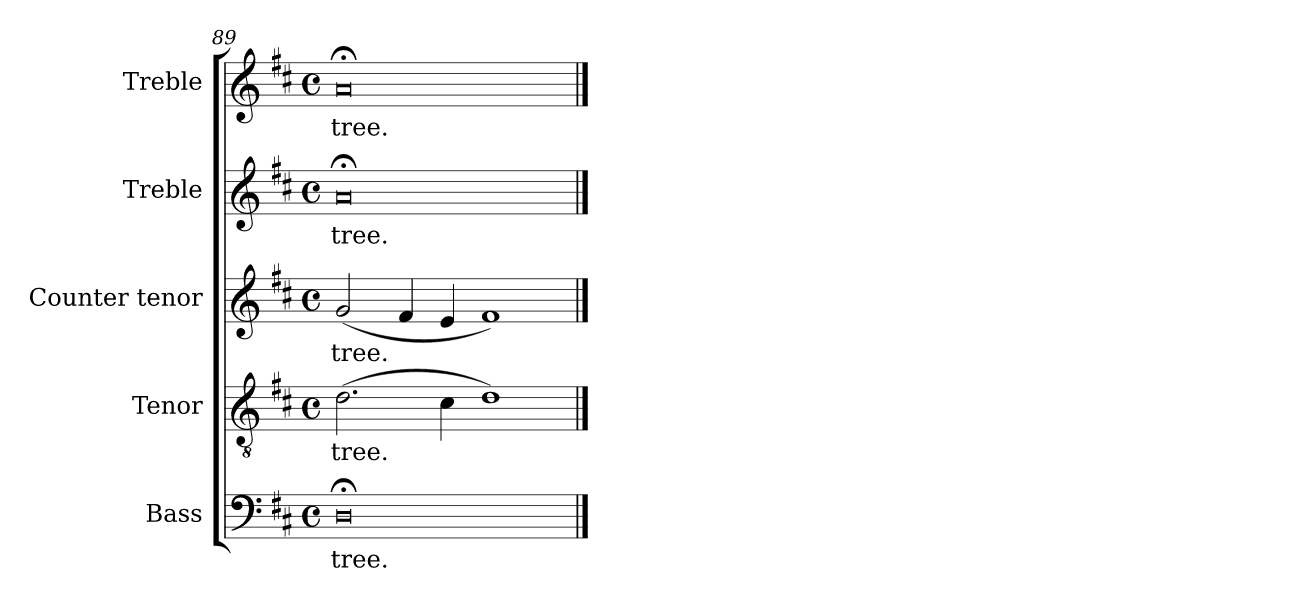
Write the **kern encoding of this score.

**kern	**text	**kern	**text	**kern	**text	**kern	**text	**kern	**text
*part5	*part5	*part4	*part4	*part3	*part3	*part2	*part2	*part1	*part1
*staff5	*staff5	*staff4	*staff4	*staff3	*staff3	*staff2	*staff2	*staff1	*staff1
*I"Bass	*	*I"Tenor	*	*I"Counter tenor	*	*I"Treble	*	*I"Treble	*
*I'B.	*	*I'T.	*	*	*	*	*	*	*
*clefF4	*	*clefGv2	*	*clefG2	*	*clefG2	*	*clefG2	*
*	*	*ITrd7c12	*	*	*	*	*	*	*
*k[f#c#]	*	*k[f#c#]	*	*k[f#c#]	*	*k[f#c#]	*	*k[f#c#]	*
*D:	*	*D:	*	*D:	*	*D:	*	*D:	*
*M4/4	*	*M4/4	*	*M4/4	*	*M4/4	*	*M4/4	*
*met(c)	*	*met(c)	*	*met(c)	*	*met(c)	*	*met(c)	*
=89	=89	=89	=89	=89	=89	=89	=89	=89	=89
!	!LO:LY:b:color=#000000	!	!	!	!	!	!	!	!
!	!	!	!LO:LY:b:color=#000000	!	!	!	!	!	!
!	!	!	!	!	!LO:LY:b:color=#000000	!	!	!	!
!	!	!	!	!	!	!	!LO:LY:b:color=#000000	!	!
!	!	!	!	!	!	!	!	!	!LO:LY:b:color=#000000
0D;i	tree.	(2.Di\	tree.	(2gi/	tree.	0a;i	tree.	0a;i	tree.
.	.	.	.	4f#i/	.	.	.	.	.
.	.	4C#i\	.	4ei/	.	.	.	.	.
.	.	1Di)	.	1f#i)	.	.	.	.	.
==	==	==	==	==	==	==	==	==	==
*-	*-	*-	*-	*-	*-	*-	*-	*-	*-
